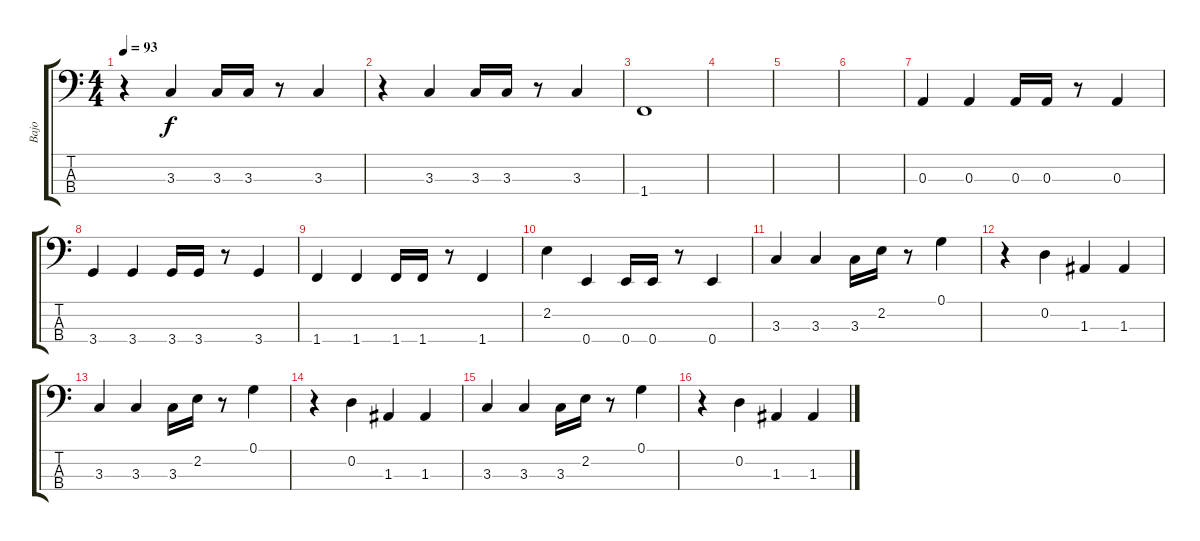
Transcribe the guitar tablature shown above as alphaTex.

\track ("Bajo" "Bajo") {instrument electricbassfinger}
\staff {score tabs}
\tuning (G2 D2 A1 E1) {hide}
\ts (4 4)
\tempo 93
\clef f4
\ks c
r.4{dy f} 3.3.4 3.3.16 3.3.16 r.8 3.3.4 |
r.4 3.3.4 3.3.16 3.3.16 r.8 3.3.4 |
1.4.1 |
|
|
|
0.3.4 0.3.4 0.3.16 0.3.16 r.8 0.3.4 |
3.4.4 3.4.4 3.4.16 3.4.16 r.8 3.4.4 |
1.4.4 1.4.4 1.4.16 1.4.16 r.8 1.4.4 |
2.2.4 0.4.4 0.4.16 0.4.16 r.8 0.4.4 |
3.3.4 3.3.4 3.3.16 2.2.16 r.8 0.1.4 |
r.4 0.2.4 1.3.4 1.3.4 |
3.3.4 3.3.4 3.3.16 2.2.16 r.8 0.1.4 |
r.4 0.2.4 1.3.4 1.3.4 |
3.3.4 3.3.4 3.3.16 2.2.16 r.8 0.1.4 |
r.4 0.2.4 1.3.4 1.3.4
